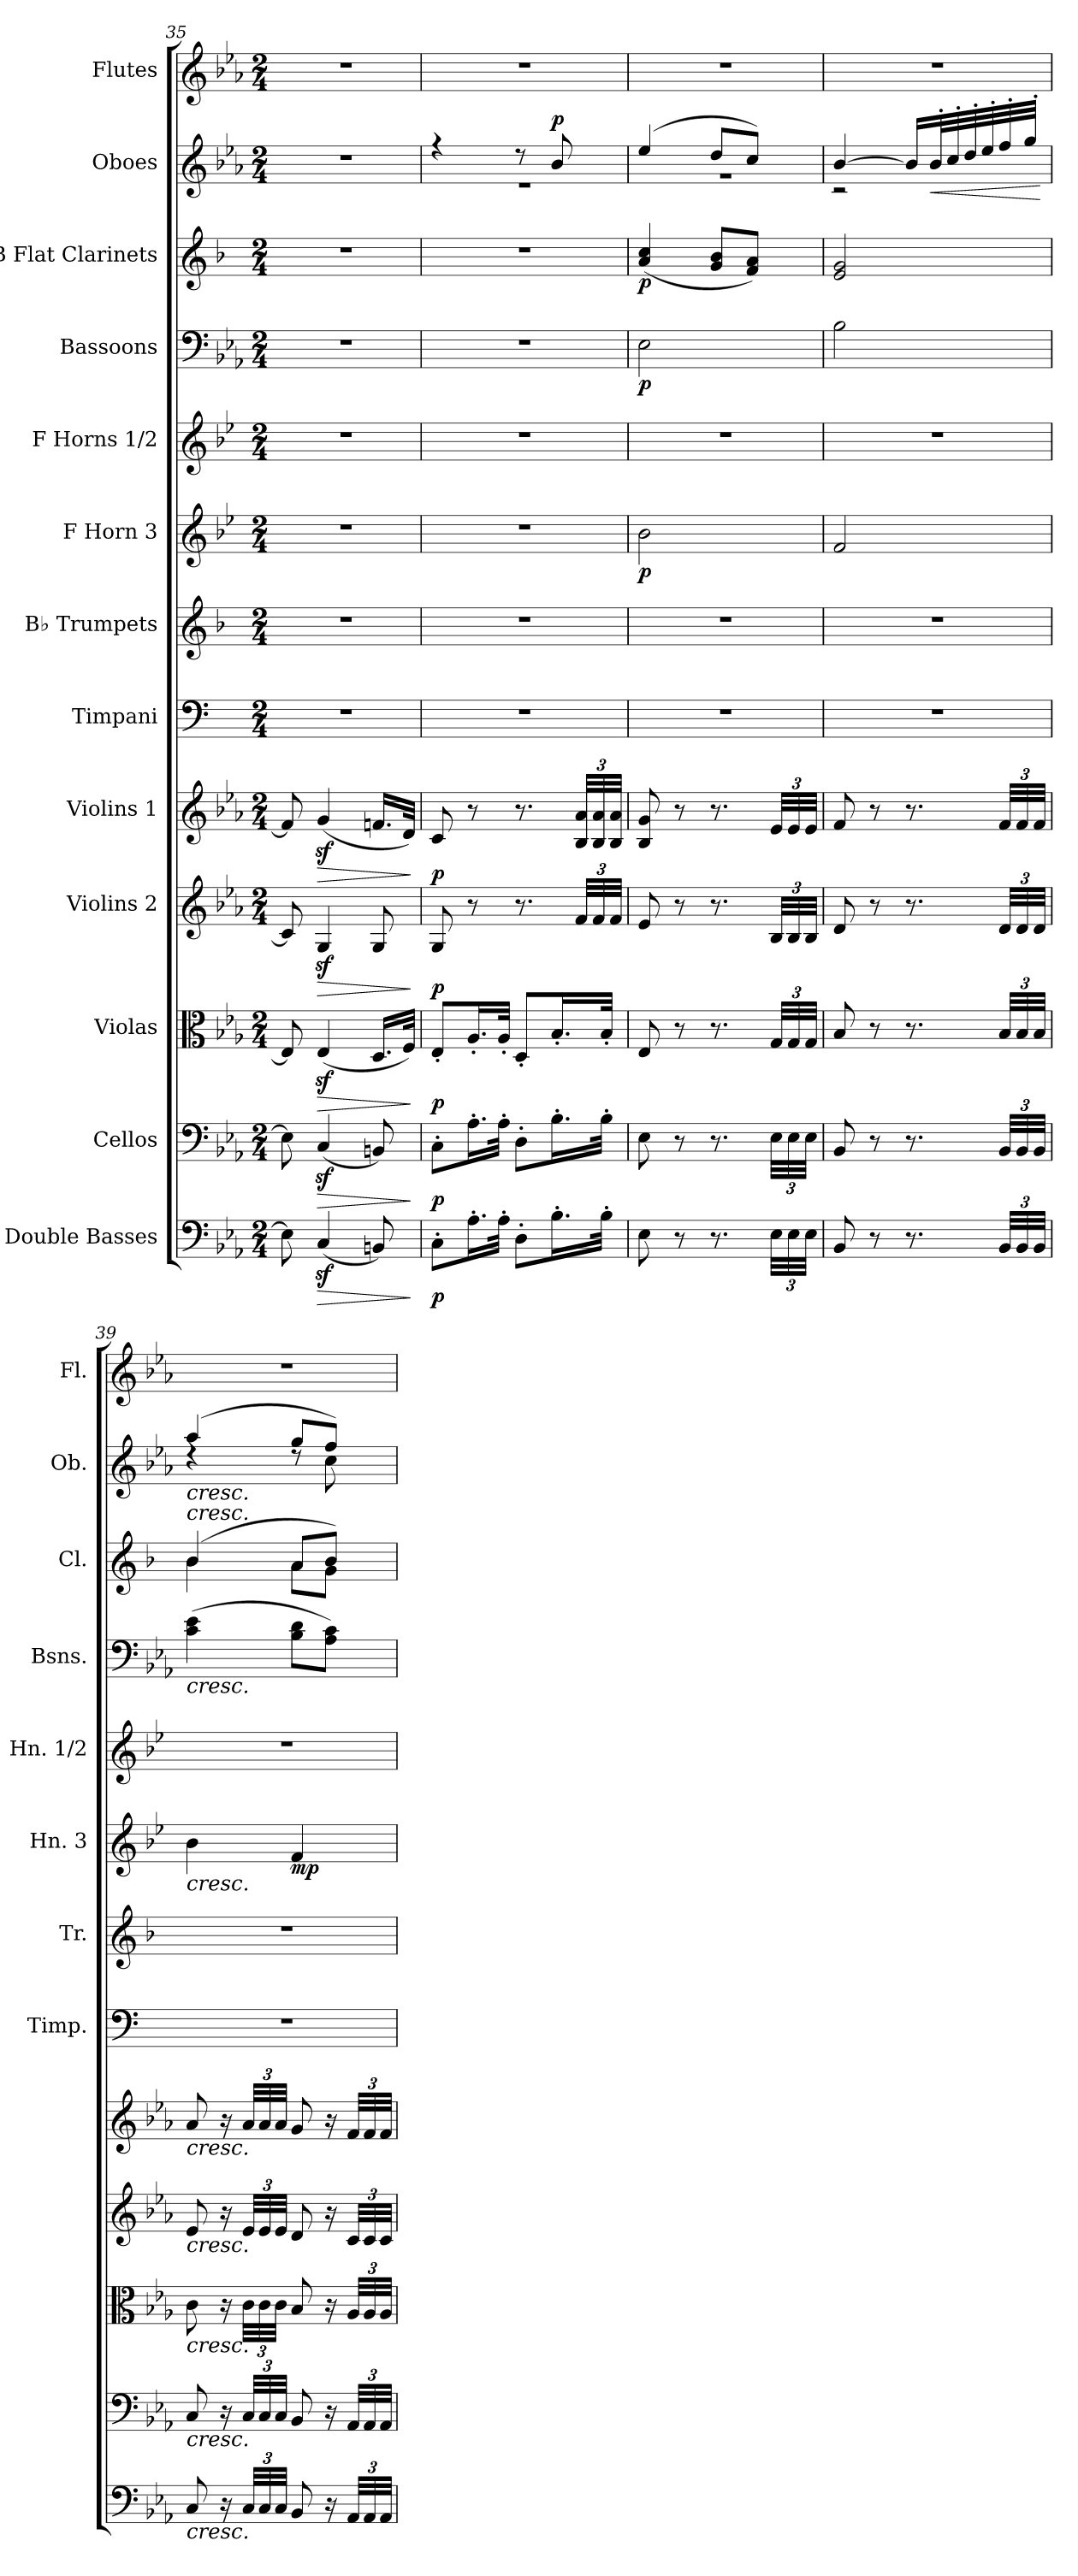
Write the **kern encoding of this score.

**kern	**dynam	**kern	**dynam	**kern	**dynam	**kern	**dynam	**kern	**dynam	**kern	**kern	**kern	**dynam	**kern	**kern	**dynam	**kern	**dynam	**kern	**dynam	**kern
*part13	*part13	*part12	*part12	*part11	*part11	*part10	*part10	*part9	*part9	*part8	*part7	*part6	*part6	*part5	*part4	*part4	*part3	*part3	*part2	*part2	*part1
*staff13	*staff13	*staff12	*staff12	*staff11	*staff11	*staff10	*staff10	*staff9	*staff9	*staff8	*staff7	*staff6	*staff6	*staff5	*staff4	*staff4	*staff3	*staff3	*staff2	*staff2	*staff1
*I"Double Basses	*	*I"Cellos	*	*I"Violas	*	*I"Violins 2	*	*I"Violins 1	*	*I"Timpani	*I"B♭ Trumpets	*I"F Horn 3	*	*I"F Horns 1/2	*I"Bassoons	*	*I"B Flat Clarinets	*	*I"Oboes	*	*I"Flutes
*	*	*	*	*	*	*	*	*	*	*I'Timp.	*I'Tr.	*I'Hn. 3	*	*I'Hn. 1/2	*I'Bsns.	*	*I'Cl.	*	*I'Ob.	*	*I'Fl.
*clefF4	*	*clefF4	*	*clefC3	*	*clefG2	*	*clefG2	*	*clefF4	*clefG2	*clefG2	*	*clefG2	*clefF4	*	*clefG2	*	*clefG2	*	*clefG2
*ITrd7c12	*	*	*	*	*	*	*	*	*	*	*ITrd1c2	*ITrd4c7	*	*ITrd4c7	*	*	*ITrd1c2	*	*	*	*
*k[b-e-a-]	*	*k[b-e-a-]	*	*k[b-e-a-]	*	*k[b-e-a-]	*	*k[b-e-a-]	*	*k[]	*k[b-e-a-]	*k[b-e-a-]	*	*k[b-e-a-]	*k[b-e-a-]	*	*k[b-e-a-]	*	*k[b-e-a-]	*	*k[b-e-a-]
*M2/4	*	*M2/4	*	*M2/4	*	*M2/4	*	*M2/4	*	*M2/4	*M2/4	*M2/4	*	*M2/4	*M2/4	*	*M2/4	*	*M2/4	*	*M2/4
=35	=35	=35	=35	=35	=35	=35	=35	=35	=35	=35	=35	=35	=35	=35	=35	=35	=35	=35	=35	=35	=35
8EE-\]	.	8E-\]	.	8E-/]	.	8c/]	.	8f#/]	.	2r	2r	2r	.	2r	2r	.	2r	.	2r	.	2r
!	!LO:HP:b	!	!LO:HP:b	!	!LO:HP:b	!	!LO:HP:b	!	!LO:HP:b	!	!	!	!	!	!	!	!	!	!	!	!
(<4CCz</	>	(<4Cz</	>	(<4E-z</	>	4Gz</	>	(<4gz</	>	.	.	.	.	.	.	.	.	.	.	.	.
8BBBn/)	.	8BBn/)	.	16.D/LL	.	8G/	.	16.fn/LL	.	.	.	.	.	.	.	.	.	.	.	.	.
.	.	.	.	32F/JJk)	.	.	.	32d/JJk)	.	.	.	.	.	.	.	.	.	.	.	.	.
.	]	.	]	.	]	.	]	.	]	.	.	.	.	.	.	.	.	.	.	.	.
=36	=36	=36	=36	=36	=36	=36	=36	=36	=36	=36	=36	=36	=36	=36	=36	=36	=36	=36	=36	=36	=36
*	*	*	*	*	*	*	*	*	*	*	*	*	*	*	*	*	*	*	*^	*	*
!	!LO:DY:b	!	!LO:DY:b	!	!LO:DY:b	!	!LO:DY:b	!	!LO:DY:b	!	!	!	!	!	!	!	!	!	!	!	!	!
8CC'\L	p	8C'\L	p	8E-'/L	p	8G/	p	8c/	p	2r	2r	2r	.	2r	2r	.	2r	.	4r	2r	.	2r
16.AA-'\L	.	16.A-'\L	.	16.A-'/L	.	8r	.	8r	.	.	.	.	.	.	.	.	.	.	.	.	.	.
32AA-'\JJk	.	32A-'\JJk	.	32A-'/JJk	.	.	.	.	.	.	.	.	.	.	.	.	.	.	.	.	.	.
8DD'\L	.	8D'\L	.	8D'/L	.	8.r	.	8.r	.	.	.	.	.	.	.	.	.	.	8r	.	.	.
!	!	!	!	!	!	!	!	!	!	!	!	!	!	!	!	!	!	!	!	!	!LO:DY:a	!
16.BB-'\L	.	16.B-'\L	.	16.B-'/L	.	.	.	.	.	.	.	.	.	.	.	.	.	.	8b-/	.	p	.
*	*	*	*	*	*	*Xbrackettup	*	*Xbrackettup	*	*	*	*	*	*	*	*	*	*	*	*	*	*
.	.	.	.	.	.	48f/LLL	.	48B-/ 48a-/LLL	.	.	.	.	.	.	.	.	.	.	.	.	.	.
.	.	.	.	.	.	48f/	.	48B-/ 48a-/	.	.	.	.	.	.	.	.	.	.	.	.	.	.
32BB-'\JJk	.	32B-'\JJk	.	32B-'/JJk	.	.	.	.	.	.	.	.	.	.	.	.	.	.	.	.	.	.
.	.	.	.	.	.	48f/JJJ	.	48B-/ 48a-/JJJ	.	.	.	.	.	.	.	.	.	.	.	.	.	.
!!LO:PB:g=z
=37	=37	=37	=37	=37	=37	=37	=37	=37	=37	=37	=37	=37	=37	=37	=37	=37	=37	=37	=37	=37	=37	=37
!	!	!	!	!	!	!	!	!	!	!	!	!	!LO:DY:b	!	!	!LO:DY:b	!	!LO:DY:b	!	!	!	!
8EE-\	.	8E-\	.	8E-/	.	8e-/	.	8B-/ 8g/	.	2r	2r	2e-\	p	2r	2E-\	p	(<4g/ 4b-/	p	(>4ee-/	2r	.	2r
8r	.	8r	.	8r	.	8r	.	8r	.	.	.	.	.	.	.	.	.	.	.	.	.	.
8.r	.	8.r	.	8.r	.	8.r	.	8.r	.	.	.	.	.	.	.	.	8f/ 8a-/L	.	8dd/L	.	.	.
.	.	.	.	.	.	.	.	.	.	.	.	.	.	.	.	.	8e-/ 8g/J)	.	8cc/J)	.	.	.
*Xbrackettup	*	*Xbrackettup	*	*Xbrackettup	*	*	*	*	*	*	*	*	*	*	*	*	*	*	*	*	*	*
48EE-\LLL	.	48E-\LLL	.	48G/LLL	.	48B-/LLL	.	48e-/LLL	.	.	.	.	.	.	.	.	.	.	.	.	.	.
48EE-\	.	48E-\	.	48G/	.	48B-/	.	48e-/	.	.	.	.	.	.	.	.	.	.	.	.	.	.
48EE-\JJJ	.	48E-\JJJ	.	48G/JJJ	.	48B-/JJJ	.	48e-/JJJ	.	.	.	.	.	.	.	.	.	.	.	.	.	.
=38	=38	=38	=38	=38	=38	=38	=38	=38	=38	=38	=38	=38	=38	=38	=38	=38	=38	=38	=38	=38	=38	=38
8BBB-/	.	8BB-/	.	8B-/	.	8d/	.	8f/	.	2r	2r	2B-/	.	2r	2B-\	.	2d/ 2f/	.	[4b-/	2r	.	2r
8r	.	8r	.	8r	.	8r	.	8r	.	.	.	.	.	.	.	.	.	.	.	.	.	.
8.r	.	8.r	.	8.r	.	8.r	.	8.r	.	.	.	.	.	.	.	.	.	.	16b-/LL]	.	.	.
!	!	!	!	!	!	!	!	!	!	!	!	!	!	!	!	!	!	!	!	!	!LO:HP:b	!
.	.	.	.	.	.	.	.	.	.	.	.	.	.	.	.	.	.	.	32b-'/L	.	<	.
.	.	.	.	.	.	.	.	.	.	.	.	.	.	.	.	.	.	.	32cc'/	.	.	.
.	.	.	.	.	.	.	.	.	.	.	.	.	.	.	.	.	.	.	32dd'/	.	.	.
.	.	.	.	.	.	.	.	.	.	.	.	.	.	.	.	.	.	.	32ee-'/	.	.	.
48BBB-/LLL	.	48BB-/LLL	.	48B-/LLL	.	48d/LLL	.	48f/LLL	.	.	.	.	.	.	.	.	.	.	32ff'/	.	.	.
48BBB-/	.	48BB-/	.	48B-/	.	48d/	.	48f/	.	.	.	.	.	.	.	.	.	.	.	.	.	.
.	.	.	.	.	.	.	.	.	.	.	.	.	.	.	.	.	.	.	32gg'/JJJ	.	.	.
48BBB-/JJJ	.	48BB-/JJJ	.	48B-/JJJ	.	48d/JJJ	.	48f/JJJ	.	.	.	.	.	.	.	.	.	.	.	.	.	.
*	*	*	*	*	*	*	*	*	*	*	*	*	*	*	*	*	*	*	*v	*v	*	*
.	.	.	.	.	.	.	.	.	.	.	.	.	.	.	.	.	.	.	.	[	.
=39	=39	=39	=39	=39	=39	=39	=39	=39	=39	=39	=39	=39	=39	=39	=39	=39	=39	=39	=39	=39	=39
*	*	*	*	*	*	*	*	*	*	*	*	*	*	*	*	*	*^	*	*^	*	*
!	!	!	!	!	!	!	!	!	!	!	!	!	!	!	!	!	!	!	!	!LO:TX:b:i:t=cresc.	!	!	!
!	!	!	!	!	!	!	!	!	!	!	!	!	!	!	!	!	!LO:TX:a:i:t=cresc.	!	!	!	!	!	!
!	!	!	!	!	!	!	!	!	!	!	!	!	!	!	!LO:TX:b:i:t=cresc.	!	!	!	!	!	!	!	!
!	!	!	!	!	!	!	!	!	!	!	!	!LO:TX:b:i:t=cresc.	!	!	!	!	!	!	!	!	!	!	!
!	!	!	!	!	!	!	!	!LO:TX:b:i:t=cresc.	!	!	!	!	!	!	!	!	!	!	!	!	!	!	!
!	!	!	!	!	!	!LO:TX:b:i:t=cresc.	!	!	!	!	!	!	!	!	!	!	!	!	!	!	!	!	!
!	!	!	!	!LO:TX:b:i:t=cresc.	!	!	!	!	!	!	!	!	!	!	!	!	!	!	!	!	!	!	!
!	!	!LO:TX:b:i:t=cresc.	!	!	!	!	!	!	!	!	!	!	!	!	!	!	!	!	!	!	!	!	!
!LO:TX:b:i:t=cresc.	!	!	!	!	!	!	!	!	!	!	!	!	!	!	!	!	!	!	!	!	!	!	!
8CC/	.	8C/	.	8c\	.	8e-/	.	8a-/	.	2r	2r	4e-\	.	2r	(>4c\ 4e-\	.	(>4a-/	4a-\	.	(>4aa-/	4rdd	.	2r
16r	.	16r	.	16r	.	16r	.	16r	.	.	.	.	.	.	.	.	.	.	.	.	.	.	.
48CC/LLL	.	48C/LLL	.	48c\LLL	.	48e-/LLL	.	48a-/LLL	.	.	.	.	.	.	.	.	.	.	.	.	.	.	.
48CC/	.	48C/	.	48c\	.	48e-/	.	48a-/	.	.	.	.	.	.	.	.	.	.	.	.	.	.	.
48CC/JJJ	.	48C/JJJ	.	48c\JJJ	.	48e-/JJJ	.	48a-/JJJ	.	.	.	.	.	.	.	.	.	.	.	.	.	.	.
!	!	!	!	!	!	!	!	!	!	!	!	!	!LO:DY:b	!	!	!	!	!	!	!	!	!	!
8BBB-/	.	8BB-/	.	8B-/	.	8d/	.	8g/	.	.	.	4B-/	mp	.	8B-\ 8d\L	.	8g/L	8g\L	.	8gg/L	8rdd	.	.
16r	.	16r	.	16r	.	16r	.	16r	.	.	.	.	.	.	8A-\ 8c\J)	.	8a-/J)	8f\J	.	8ff/J)	8cc\	.	.
48AAA-/LLL	.	48AA-/LLL	.	48A-/LLL	.	48c/LLL	.	48f/LLL	.	.	.	.	.	.	.	.	.	.	.	.	.	.	.
48AAA-/	.	48AA-/	.	48A-/	.	48c/	.	48f/	.	.	.	.	.	.	.	.	.	.	.	.	.	.	.
48AAA-/JJJ	.	48AA-/JJJ	.	48A-/JJJ	.	48c/JJJ	.	48f/JJJ	.	.	.	.	.	.	.	.	.	.	.	.	.	.	.
*	*	*	*	*	*	*	*	*	*	*	*	*	*	*	*	*	*v	*v	*	*	*	*	*
*	*	*	*	*	*	*	*	*	*	*	*	*	*	*	*	*	*	*	*v	*v	*	*
=	=	=	=	=	=	=	=	=	=	=	=	=	=	=	=	=	=	=	=	=	=
*-	*-	*-	*-	*-	*-	*-	*-	*-	*-	*-	*-	*-	*-	*-	*-	*-	*-	*-	*-	*-	*-
